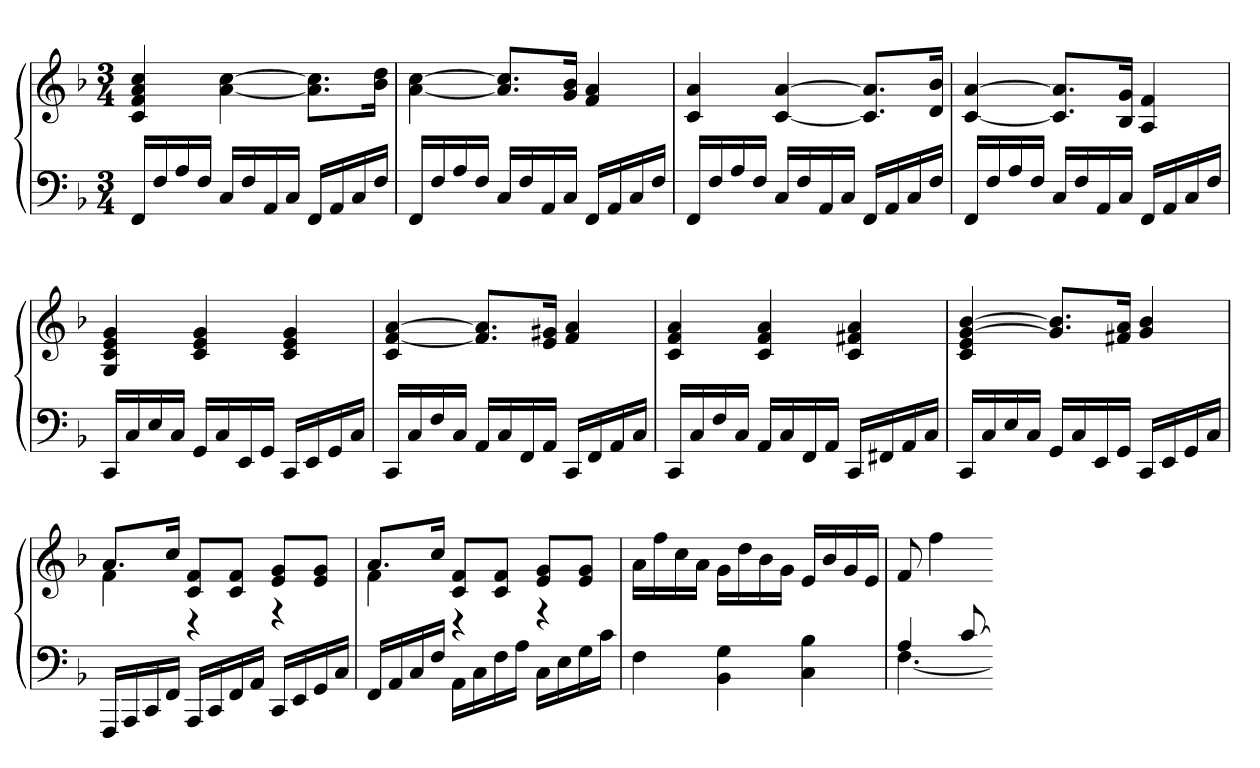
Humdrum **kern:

**kern	**kern
*part1	*part1
*staff2	*staff1
*clefF4	*clefG2
*k[b-]	*k[b-]
*M3/4	*M3/4
=	=
16FFLL	4c 4f 4a 4cc
16F	.
16A	.
16FJJ	.
16CLL	[4a [4cc
16F	.
16AA	.
16CJJ	.
16FFLL	8.a] 8.cc]L
16AA	.
16C	.
16FJJ	16b- 16ddJk
=	=
16FFLL	[4a [4cc
16F	.
16A	.
16FJJ	.
16CLL	8.a] 8.cc]L
16F	.
16AA	.
16CJJ	16g 16b-Jk
16FFLL	4f 4a
16AA	.
16C	.
16FJJ	.
=	=
16FFLL	4c 4a
16F	.
16A	.
16FJJ	.
16CLL	[4c [4a
16F	.
16AA	.
16CJJ	.
16FFLL	8.c] 8.a]L
16AA	.
16C	.
16FJJ	16d 16b-Jk
=	=
16FFLL	[4c [4a
16F	.
16A	.
16FJJ	.
16CLL	8.c] 8.a]L
16F	.
16AA	.
16CJJ	16B- 16gJk
16FFLL	4A 4f
16AA	.
16C	.
16FJJ	.
=	=
16CCLL	4G 4c 4e 4g
16C	.
16E	.
16CJJ	.
16GGLL	4c 4e 4g
16C	.
16EE	.
16GGJJ	.
16CCLL	4c 4e 4g
16EE	.
16GG	.
16CJJ	.
=	=
16CCLL	4c [4f [4a
16C	.
16F	.
16CJJ	.
16AALL	8.f] 8.a]L
16C	.
16FF	.
16AAJJ	16e 16g#XJk
16CCLL	4f 4a
16FF	.
16AA	.
16CJJ	.
=	=
16CCLL	4c 4f 4a
16C	.
16F	.
16CJJ	.
16AALL	4c 4f 4a
16C	.
16FF	.
16AAJJ	.
16CCLL	4c 4f#X 4a
16FF#X	.
16AA	.
16CJJ	.
=	=
16CCLL	4c 4e [4g [4b-
16C	.
16E	.
16CJJ	.
16GGLL	8.g] 8.b-]L
16C	.
16EE	.
16GGJJ	16f#X 16aJk
16CCLL	4g 4b-
16EE	.
16GG	.
16CJJ	.
=	=
*	*^
16FFFLL	8.aL	4f
16AAA	.	.
16CC	.	.
16FFJJ	16ccJk	.
16AAALL	8c 8fL	4r
16CC	.	.
16FF	8c 8fJ	.
16AAJJ	.	.
16CCLL	8e 8gL	4r
16EE	.	.
16GG	8e 8gJ	.
16CJJ	.	.
=	=	=
16FFLL	8.aL	4f
16AA	.	.
16C	.	.
16FJJ	16ccJk	.
16AALL	8c 8fL	4r
16C	.	.
16F	8c 8fJ	.
16AJJ	.	.
16CLL	8e 8gL	4r
16E	.	.
16G	8e 8gJ	.
16cJJ	.	.
*	*v	*v
=	=
4F	16aLL
.	16ff
.	16cc
.	16aJJ
4BB- 4G	16gLL
.	16dd
.	16b-
.	16gJJ
4C 4B-	16eLL
.	16b-
.	16g
.	16eJJ
=	=
*^	*
4A	[4.F	8f
.	.	4ff
[8c	.	.
*v	*v	*
=-	=-
*-	*-
